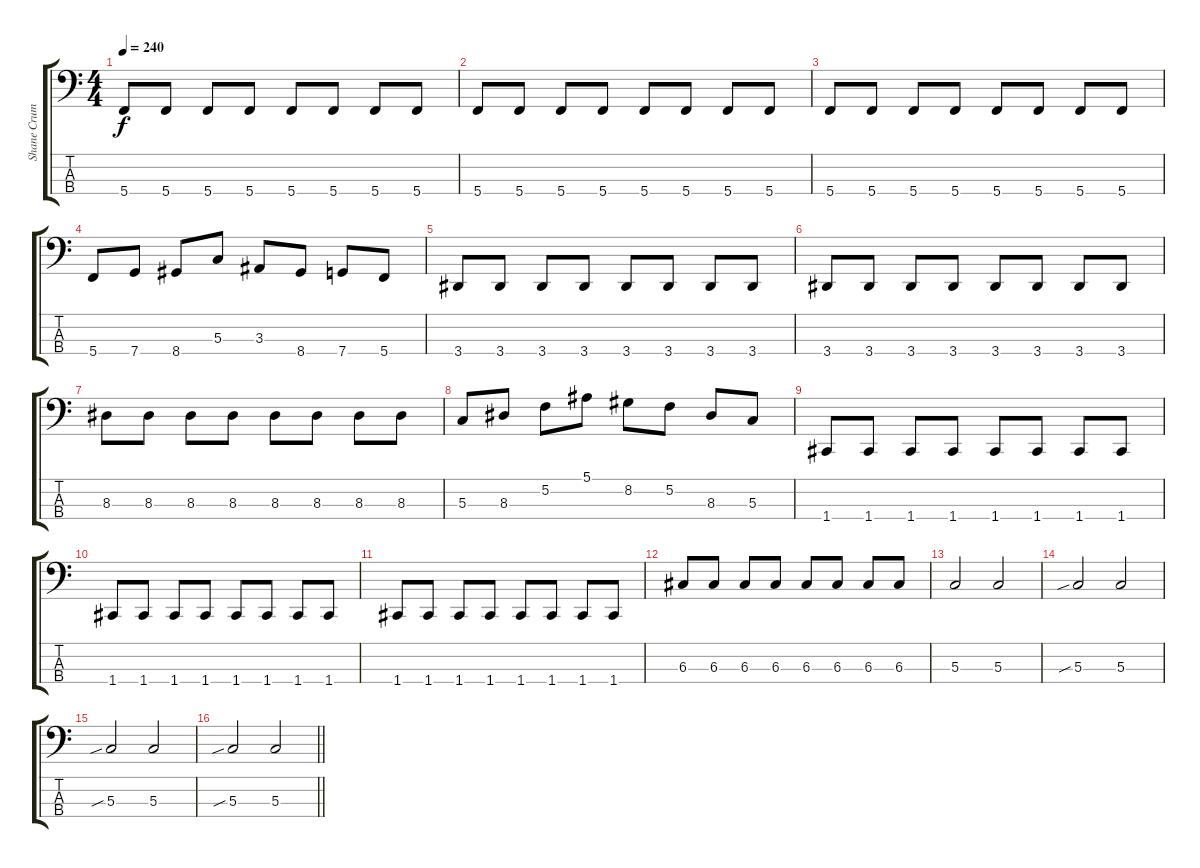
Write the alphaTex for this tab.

\track ("Shane Crump - Bass" "Shane Crum") {instrument electricbassfinger}
\staff {score tabs}
\tuning (F2 C2 G1 C1) {hide}
\ts (4 4)
\tempo 240
\clef f4
\ks c
5.4.8{dy f} 5.4.8 5.4.8 5.4.8 5.4.8 5.4.8 5.4.8 5.4.8 |
5.4.8 5.4.8 5.4.8 5.4.8 5.4.8 5.4.8 5.4.8 5.4.8 |
5.4.8 5.4.8 5.4.8 5.4.8 5.4.8 5.4.8 5.4.8 5.4.8 |
5.4.8 7.4.8 8.4.8 5.3.8 3.3.8 8.4.8 7.4.8 5.4.8 |
3.4.8 3.4.8 3.4.8 3.4.8 3.4.8 3.4.8 3.4.8 3.4.8 |
3.4.8 3.4.8 3.4.8 3.4.8 3.4.8 3.4.8 3.4.8 3.4.8 |
8.3.8 8.3.8 8.3.8 8.3.8 8.3.8 8.3.8 8.3.8 8.3.8 |
5.3.8 8.3.8 5.2.8 5.1.8 8.2.8 5.2.8 8.3.8 5.3.8 |
1.4.8 1.4.8 1.4.8 1.4.8 1.4.8 1.4.8 1.4.8 1.4.8 |
1.4.8 1.4.8 1.4.8 1.4.8 1.4.8 1.4.8 1.4.8 1.4.8 |
1.4.8 1.4.8 1.4.8 1.4.8 1.4.8 1.4.8 1.4.8 1.4.8 |
6.3.8 6.3.8 6.3.8 6.3.8 6.3.8 6.3.8 6.3.8 6.3.8 |
5.3.2 5.3.2 |
5.3{sib}.2 5.3.2 |
5.3{sib}.2 5.3.2 |
\barLineRight lightlight
5.3{sib}.2 5.3.2
